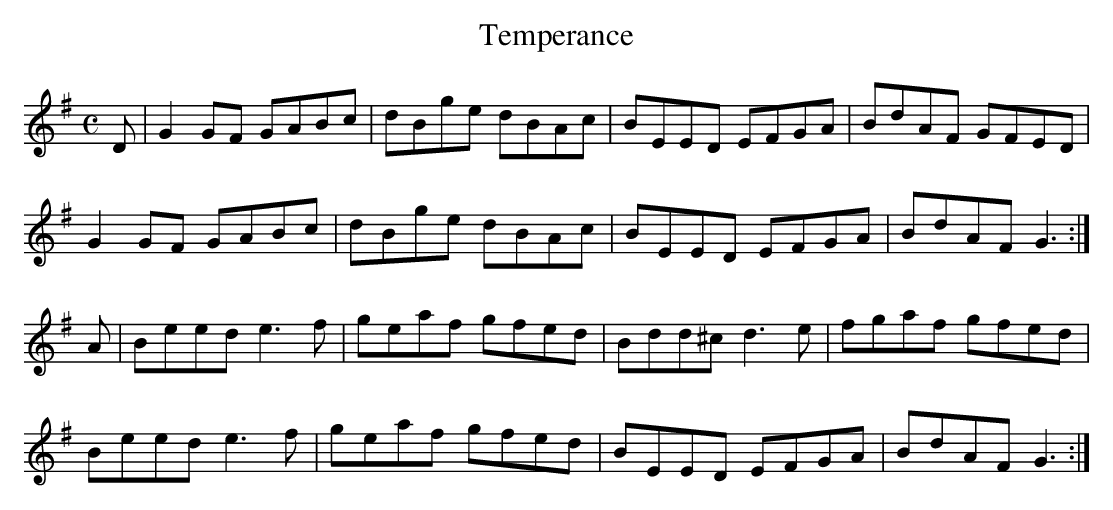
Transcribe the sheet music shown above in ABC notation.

X:1
T:Temperance
M:C
L:1/8
K:G Major
D|G2GF GABc|dBge dBAc|BEED EFGA|BdAF GFED|!
G2GF GABc|dBge dBAc|BEED EFGA|BdAF G3:|!
A|Beed e3f|geaf gfed|Bdd^c d3e|fgaf gfed|!
Beed e3f|geaf gfed|BEED EFGA|BdAF G3:|!
